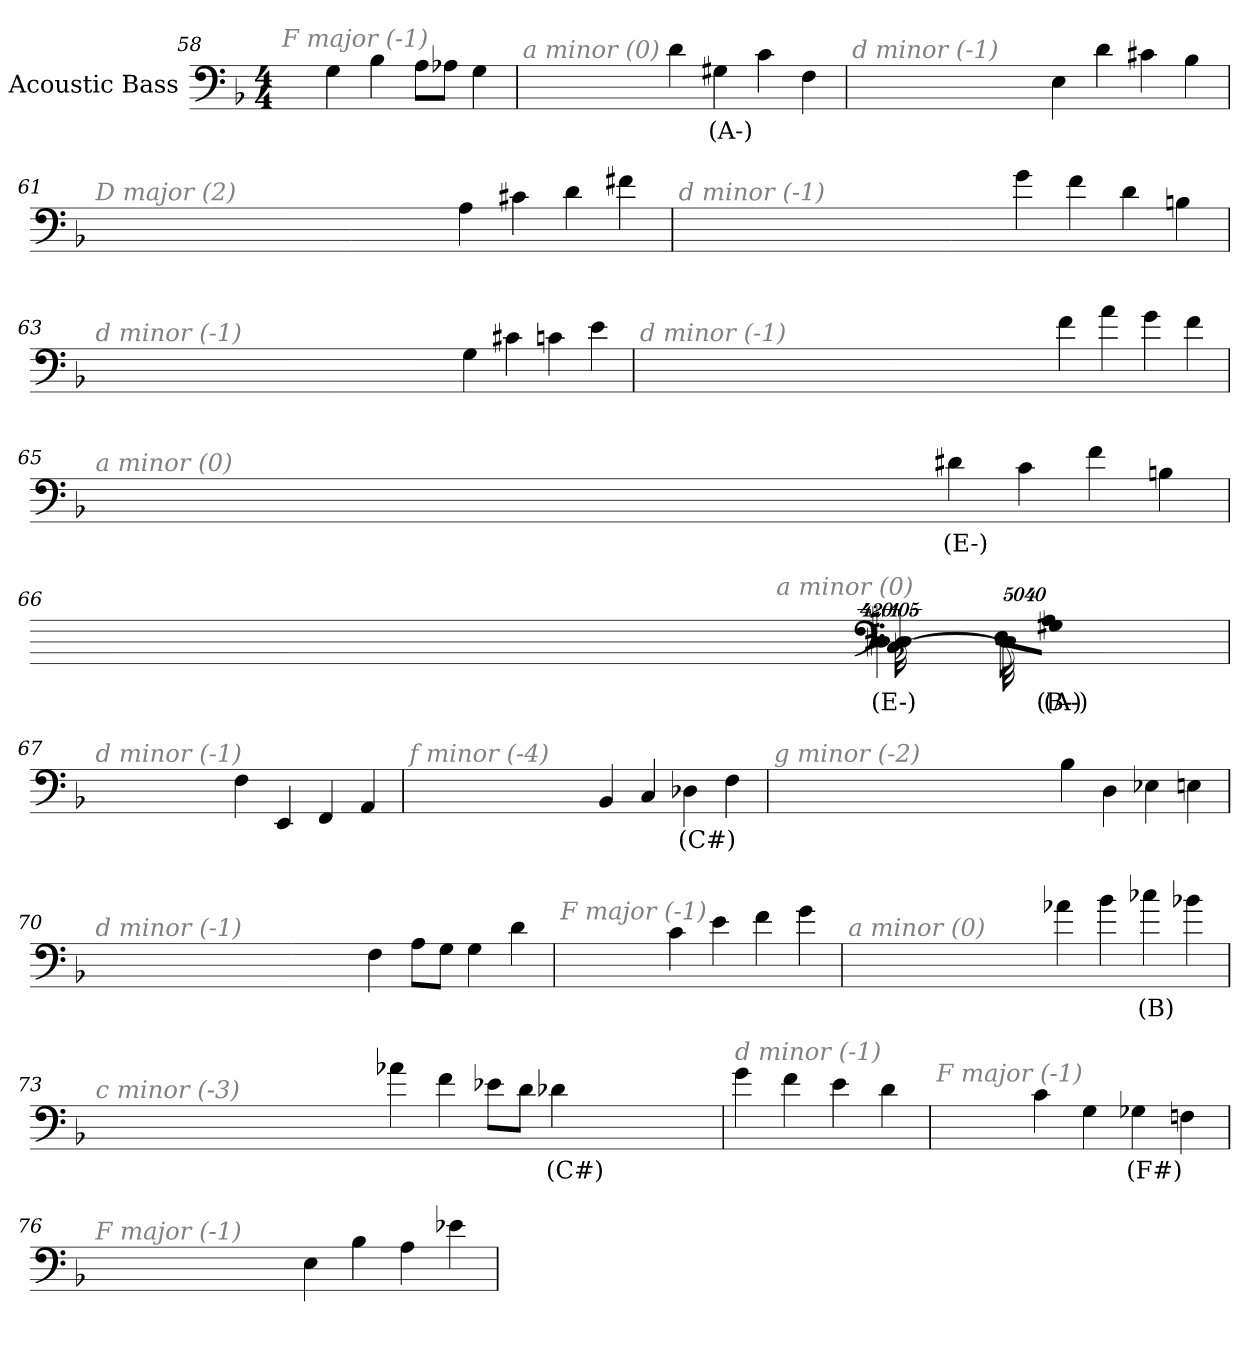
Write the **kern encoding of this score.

**kern	**text
*part1	*part1
*staff1	*staff1
*I"Acoustic Bass	*
*clefF4	*
*ITrd7c12	*
*k[b-]	*
*F:	*
*M4/4	*
=58	=58
!LO:TX:i:color=#808080:t=F major (-1)	!
4GG	.
4BB-	.
8AAL	.
8AA-XJ	.
4GG	.
=59	=59
!LO:TX:i:color=#808080:t=a minor (0)	!
4D	.
4GG#Xi	(A-)
4C	.
4FF	.
=60	=60
!LO:TX:i:color=#808080:t=d minor (-1)	!
4EE	.
4D	.
4C#X	.
4BB-	.
=61	=61
!LO:TX:i:color=#808080:t=D major (2)	!
4AA	.
4C#X	.
4D	.
4F#X	.
=62	=62
!LO:TX:i:color=#808080:t=d minor (-1)	!
4G	.
4F	.
4D	.
4BBn	.
=63	=63
!LO:TX:i:color=#808080:t=d minor (-1)	!
4GG	.
4C#X	.
4Cn	.
4E	.
=64	=64
!LO:TX:i:color=#808080:t=d minor (-1)	!
4F	.
4A	.
4G	.
4F	.
=65	=65
!LO:TX:i:color=#808080:t=a minor (0)	!
4D#Xi	(E-)
4C	.
4F	.
4BBn	.
=66	=66
!LO:N:vis=8	!
!LO:TX:i:color=#808080:t=a minor (0)	!
40320%3347AA#XjL	(B-)
!LO:N:vis=8	!
40320%3347GG#Xi	(A-)
!LO:N:vis=8	!
40320%3347EEJ	.
!LO:N:vis=1024	!
[13440%13DD	.
8DD_	.
16DD_	.
32DD_	.
!LO:N:vis=1024%31	!
13440%407DD]	.
4DD#Xi	(E-)
4CC	.
=67	=67
!LO:TX:i:color=#808080:t=d minor (-1)	!
4FF	.
4EEE	.
4FFF	.
4AAA	.
=68	=68
!LO:TX:i:color=#808080:t=f minor (-4)	!
4BBB-	.
4CC	.
4DD-Xi	(C#)
4FF	.
=69	=69
!LO:TX:i:color=#808080:t=g minor (-2)	!
4BB-	.
4DD	.
4EE-X	.
4EEn	.
=70	=70
!LO:TX:i:color=#808080:t=d minor (-1)	!
4FF	.
8AAL	.
8GGJ	.
4GG	.
4D	.
=71	=71
!LO:TX:i:color=#808080:t=F major (-1)	!
4C	.
4E	.
4F	.
4G	.
=72	=72
!LO:TX:i:color=#808080:t=a minor (0)	!
4A-XZ	.
4B-	.
4c-Xj	(B)
4B-X	.
=73	=73
!LO:TX:i:color=#808080:t=c minor (-3)	!
4A-X	.
4F	.
8E-XL	.
8DJ	.
4D-Xi	(C#)
=74	=74
!LO:TX:i:color=#808080:t=d minor (-1)	!
4G	.
4F	.
4E	.
4D	.
=75	=75
!LO:TX:i:color=#808080:t=F major (-1)	!
4C	.
4GG	.
4GG-Xi	(F#)
4FFn	.
=76	=76
!LO:TX:i:color=#808080:t=F major (-1)	!
4EE	.
4BB-	.
4AA	.
4E-X	.
=	=
*-	*-
